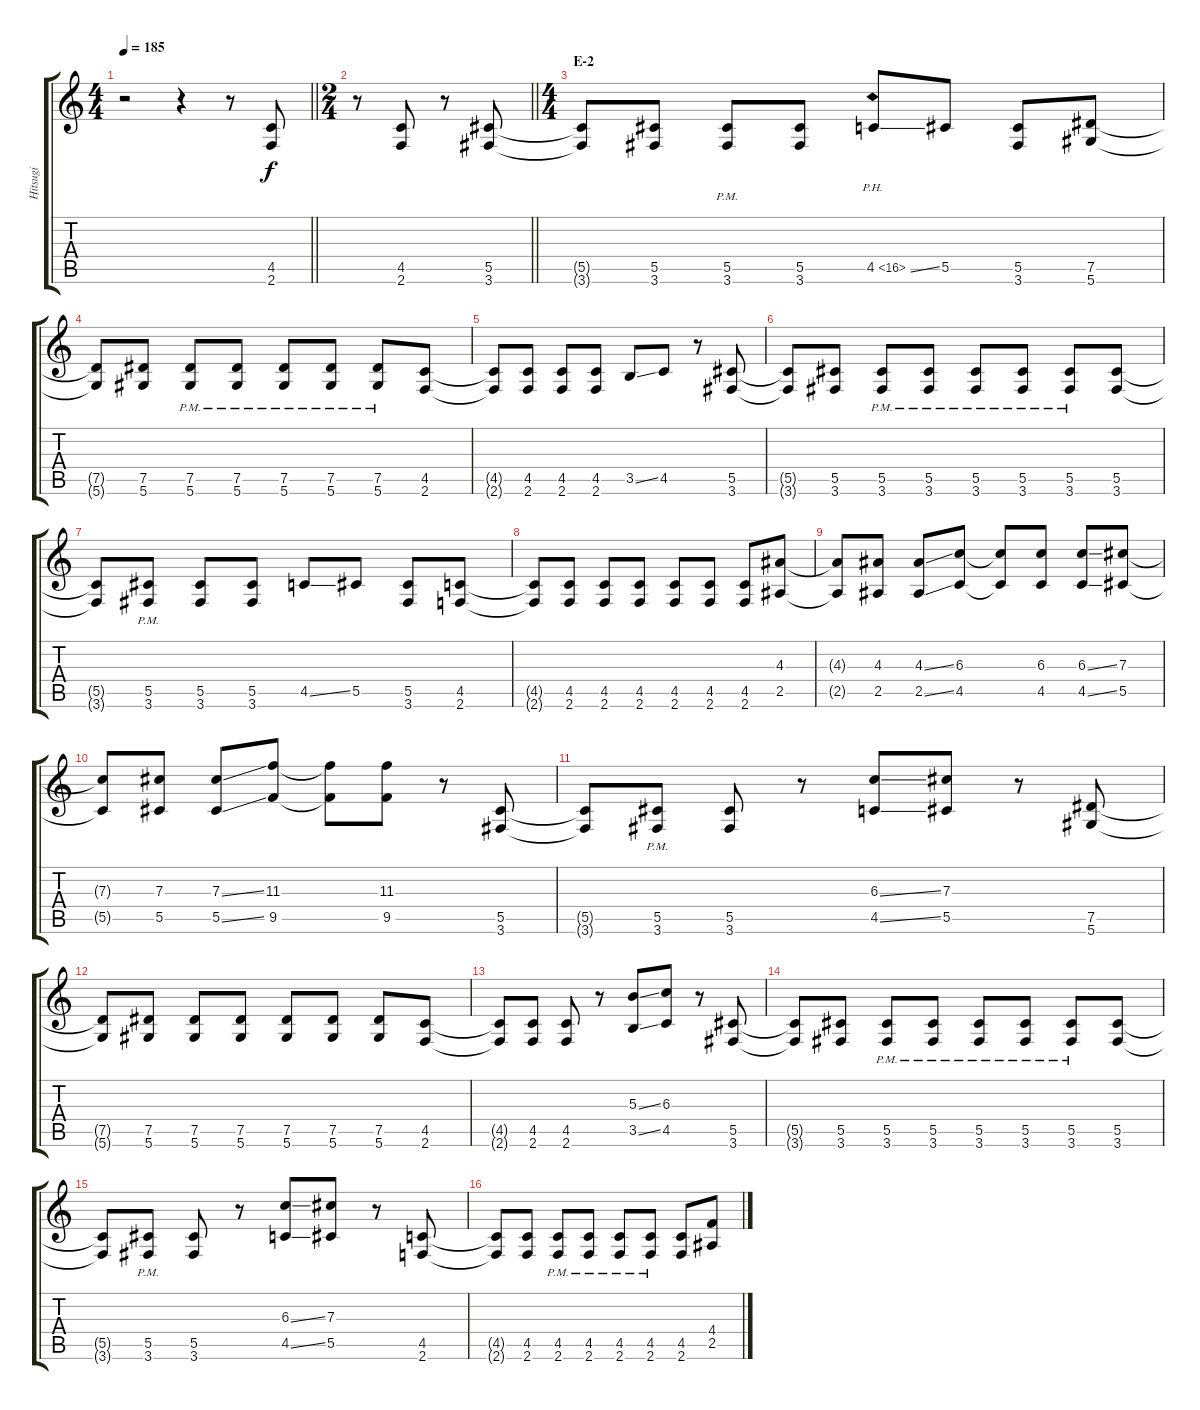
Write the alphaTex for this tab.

\track ("Hitsugi" "Hitsugi") {instrument overdrivenguitar}
\staff {score tabs}
\tuning (Eb4 Bb3 Gb3 Db3 Ab2 Eb2) {hide}
\ts (4 4)
\tempo 185
\clef g2
\barLineRight lightlight
\ks c
r.2{dy f} r.4 r.8 (4.5 2.6).8 |
\ts (2 4)
\barLineRight lightlight
r.8 (4.5 2.6).8 r.8 (5.5 3.6).8 |
\ts (4 4)
\section ("" "E-2")
(5.5{t} 3.6{t}).8 (5.5 3.6).8 (5.5{pm} 3.6{pm}).8 (5.5 3.6).8 4.5{ph 12 ss}.8 5.5.8 (5.5 3.6).8 (7.5 5.6).8 |
(7.5{t} 5.6{t}).8 (7.5 5.6).8 (7.5{pm} 5.6{pm}).8 (7.5{pm} 5.6{pm}).8 (7.5{pm} 5.6{pm}).8 (7.5{pm} 5.6{pm}).8 (7.5{pm} 5.6{pm}).8 (4.5 2.6).8 |
(4.5{t} 2.6{t}).8 (4.5 2.6).8 (4.5 2.6).8 (4.5 2.6).8 3.5{ss}.8 4.5.8 r.8 (5.5 3.6).8 |
(5.5{t} 3.6{t}).8 (5.5 3.6).8 (5.5{pm} 3.6{pm}).8 (5.5{pm} 3.6{pm}).8 (5.5{pm} 3.6{pm}).8 (5.5{pm} 3.6{pm}).8 (5.5{pm} 3.6{pm}).8 (5.5 3.6).8 |
(5.5{t} 3.6{t}).8 (5.5{pm} 3.6{pm}).8 (5.5 3.6).8 (5.5 3.6).8 4.5{ss}.8 5.5.8 (5.5 3.6).8 (4.5 2.6).8 |
(4.5{t} 2.6{t}).8 (4.5 2.6).8 (4.5 2.6).8 (4.5 2.6).8 (4.5 2.6).8 (4.5 2.6).8 (4.5 2.6).8 (4.3 2.5).8 |
(4.3{t} 2.5{t}).8 (4.3 2.5).8 (4.3{ss} 2.5{ss}).8 (6.3 4.5).8 (6.3{t} 4.5{t}).8 (6.3 4.5).8 (6.3{ss} 4.5{ss}).8 (7.3 5.5).8 |
(7.3{t} 5.5{t}).8 (7.3 5.5).8 (7.3{ss} 5.5{ss}).8 (11.3 9.5).8 (11.3{t} 9.5{t}).8 (11.3 9.5).8 r.8 (5.5 3.6).8 |
(5.5{t} 3.6{t}).8 (5.5{pm} 3.6{pm}).8 (5.5 3.6).8 r.8 (6.3{ss} 4.5{ss}).8 (7.3 5.5).8 r.8 (7.5 5.6).8 |
(7.5{t} 5.6{t}).8 (7.5 5.6).8 (7.5 5.6).8 (7.5 5.6).8 (7.5 5.6).8 (7.5 5.6).8 (7.5 5.6).8 (4.5 2.6).8 |
(4.5{t} 2.6{t}).8 (4.5 2.6).8 (4.5 2.6).8 r.8 (5.3{ss} 3.5{ss}).8 (6.3 4.5).8 r.8 (5.5 3.6).8 |
(5.5{t} 3.6{t}).8 (5.5 3.6).8 (5.5{pm} 3.6{pm}).8 (5.5{pm} 3.6{pm}).8 (5.5{pm} 3.6{pm}).8 (5.5{pm} 3.6{pm}).8 (5.5{pm} 3.6{pm}).8 (5.5 3.6).8 |
(5.5{t} 3.6{t}).8 (5.5{pm} 3.6{pm}).8 (5.5 3.6).8 r.8 (6.3{ss} 4.5{ss}).8 (7.3 5.5).8 r.8 (4.5 2.6).8 |
(4.5{t} 2.6{t}).8 (4.5 2.6).8 (4.5{pm} 2.6{pm}).8 (4.5{pm} 2.6{pm}).8 (4.5{pm} 2.6{pm}).8 (4.5{pm} 2.6{pm}).8 (4.5 2.6).8 (4.4 2.5).8
